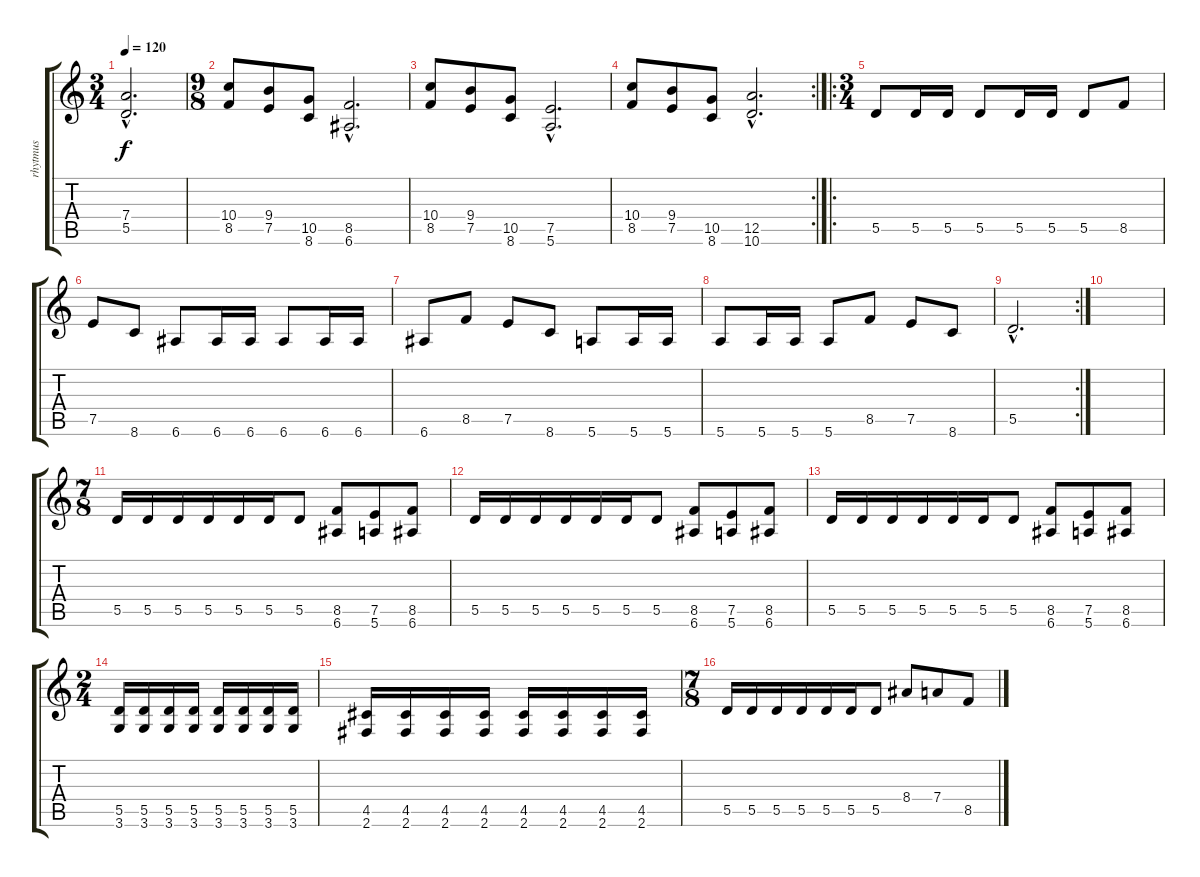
\track ("rhytmus" "rhytmus") {instrument distortionguitar}
\staff {score tabs}
\tuning (E4 B3 G3 D3 A2 E2) {hide}
\ts (3 4)
\tempo 120
\clef g2
\ks c
(7.4{hac} 5.5{hac}).2{d dy f instrument distortionguitar} |
\ts (9 8)
(10.4 8.5).8 (9.4 7.5).8 (10.5 8.6).8 (8.5{hac} 6.6{hac}).2{d} |
(10.4 8.5).8 (9.4 7.5).8 (10.5 8.6).8 (7.5 5.6{hac}).2{d} |
\rc 2
(10.4 8.5).8 (9.4 7.5).8 (10.5 8.6).8 (12.5{hac} 10.6{hac}).2{d} |
\ro
\ts (3 4)
5.5.8 5.5.16 5.5.16 5.5.8 5.5.16 5.5.16 5.5.8 8.5.8 |
7.5.8 8.6.8 6.6.8 6.6.16 6.6.16 6.6.8 6.6.16 6.6.16 |
6.6.8 8.5.8 7.5.8 8.6.8 5.6.8 5.6.16 5.6.16 |
5.6.8 5.6.16 5.6.16 5.6.8 8.5.8 7.5.8 8.6.8 |
\rc 2
5.5{hac}.2{d} |
|
\ts (7 8)
5.5.16 5.5.16 5.5.16 5.5.16 5.5.16 5.5.16 5.5.8 (8.5 6.6).8 (7.5 5.6).8 (8.5 6.6).8 |
5.5.16 5.5.16 5.5.16 5.5.16 5.5.16 5.5.16 5.5.8 (8.5 6.6).8 (7.5 5.6).8 (8.5 6.6).8 |
5.5.16 5.5.16 5.5.16 5.5.16 5.5.16 5.5.16 5.5.8 (8.5 6.6).8 (7.5 5.6).8 (8.5 6.6).8 |
\ts (2 4)
(5.5 3.6).16 (5.5 3.6).16 (5.5 3.6).16 (5.5 3.6).16 (5.5 3.6).16 (5.5 3.6).16 (5.5 3.6).16 (5.5 3.6).16 |
(4.5 2.6).16 (4.5 2.6).16 (4.5 2.6).16 (4.5 2.6).16 (4.5 2.6).16 (4.5 2.6).16 (4.5 2.6).16 (4.5 2.6).16 |
\ts (7 8)
5.5.16 5.5.16 5.5.16 5.5.16 5.5.16 5.5.16 5.5.8 8.4.8 7.4.8 8.5.8
